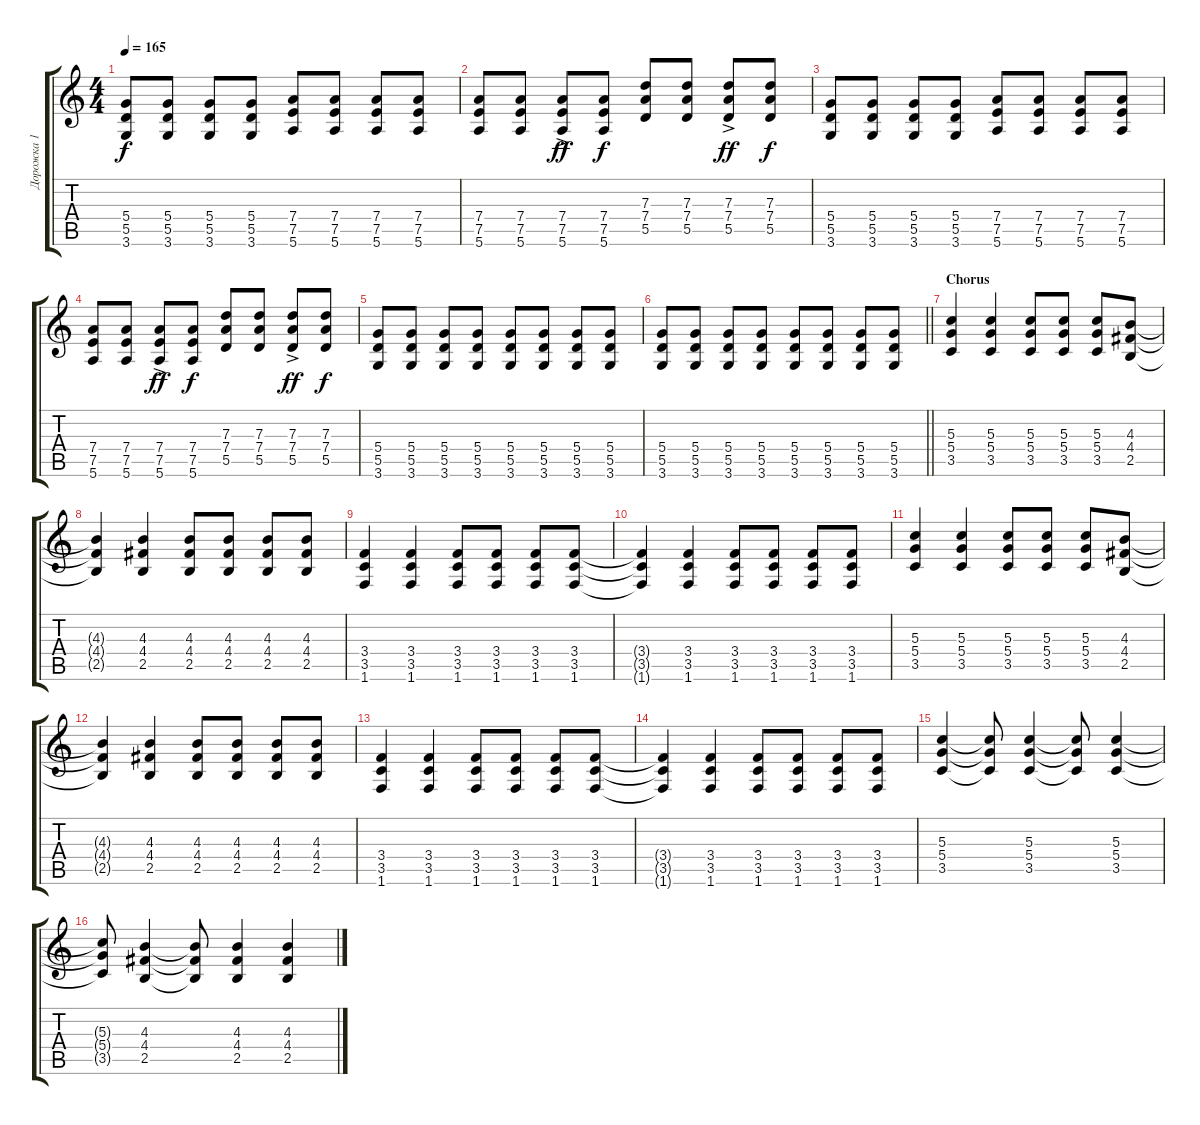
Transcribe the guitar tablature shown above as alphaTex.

\track ("Дорожка 1" "Дорожка 1") {instrument distortionguitar}
\staff {score tabs}
\tuning (E4 B3 G3 D3 A2 E2) {hide}
\ts (4 4)
\tempo 165
\clef g2
\ks c
(5.4 5.5 3.6).8{dy f} (5.4 5.5 3.6).8 (5.4 5.5 3.6).8 (5.4 5.5 3.6).8 (7.4 7.5 5.6).8 (7.4 7.5 5.6).8 (7.4 7.5 5.6).8 (7.4 7.5 5.6).8 |
(7.4 7.5 5.6).8 (7.4 7.5 5.6).8 (7.4{ac} 7.5{ac} 5.6{ac}).8{dy ff} (7.4 7.5 5.6).8{dy f} (7.3 7.4 5.5).8 (7.3 7.4 5.5).8 (7.3{ac} 7.4{ac} 5.5{ac}).8{dy ff} (7.3 7.4 5.5).8{dy f} |
(5.4 5.5 3.6).8 (5.4 5.5 3.6).8 (5.4 5.5 3.6).8 (5.4 5.5 3.6).8 (7.4 7.5 5.6).8 (7.4 7.5 5.6).8 (7.4 7.5 5.6).8 (7.4 7.5 5.6).8 |
(7.4 7.5 5.6).8 (7.4 7.5 5.6).8 (7.4{ac} 7.5{ac} 5.6{ac}).8{dy ff} (7.4 7.5 5.6).8{dy f} (7.3 7.4 5.5).8 (7.3 7.4 5.5).8 (7.3{ac} 7.4{ac} 5.5{ac}).8{dy ff} (7.3 7.4 5.5).8{dy f} |
(5.4 5.5 3.6).8 (5.4 5.5 3.6).8 (5.4 5.5 3.6).8 (5.4 5.5 3.6).8 (5.4 5.5 3.6).8 (5.4 5.5 3.6).8 (5.4 5.5 3.6).8 (5.4 5.5 3.6).8 |
\barLineRight lightlight
(5.4 5.5 3.6).8 (5.4 5.5 3.6).8 (5.4 5.5 3.6).8 (5.4 5.5 3.6).8 (5.4 5.5 3.6).8 (5.4 5.5 3.6).8 (5.4 5.5 3.6).8 (5.4 5.5 3.6).8 |
\section ("" "Chorus")
(5.3 5.4 3.5).4 (5.3 5.4 3.5).4 (5.3 5.4 3.5).8 (5.3 5.4 3.5).8 (5.3 5.4 3.5).8 (4.3 4.4 2.5).8 |
(4.3{t} 4.4{t} 2.5{t}).4 (4.3 4.4 2.5).4 (4.3 4.4 2.5).8 (4.3 4.4 2.5).8 (4.3 4.4 2.5).8 (4.3 4.4 2.5).8 |
(3.4 3.5 1.6).4 (3.4 3.5 1.6).4 (3.4 3.5 1.6).8 (3.4 3.5 1.6).8 (3.4 3.5 1.6).8 (3.4 3.5 1.6).8 |
(3.4{t} 3.5{t} 1.6{t}).4 (3.4 3.5 1.6).4 (3.4 3.5 1.6).8 (3.4 3.5 1.6).8 (3.4 3.5 1.6).8 (3.4 3.5 1.6).8 |
(5.3 5.4 3.5).4 (5.3 5.4 3.5).4 (5.3 5.4 3.5).8 (5.3 5.4 3.5).8 (5.3 5.4 3.5).8 (4.3 4.4 2.5).8 |
(4.3{t} 4.4{t} 2.5{t}).4 (4.3 4.4 2.5).4 (4.3 4.4 2.5).8 (4.3 4.4 2.5).8 (4.3 4.4 2.5).8 (4.3 4.4 2.5).8 |
(3.4 3.5 1.6).4 (3.4 3.5 1.6).4 (3.4 3.5 1.6).8 (3.4 3.5 1.6).8 (3.4 3.5 1.6).8 (3.4 3.5 1.6).8 |
(3.4{t} 3.5{t} 1.6{t}).4 (3.4 3.5 1.6).4 (3.4 3.5 1.6).8 (3.4 3.5 1.6).8 (3.4 3.5 1.6).8 (3.4 3.5 1.6).8 |
(5.3 5.4 3.5).4 (5.3{t} 5.4{t} 3.5{t}).8 (5.3 5.4 3.5).4 (5.3{t} 5.4{t} 3.5{t}).8 (5.3 5.4 3.5).4 |
(5.3{t} 5.4{t} 3.5{t}).8 (4.3 4.4 2.5).4 (4.3{t} 4.4{t} 2.5{t}).8 (4.3 4.4 2.5).4 (4.3 4.4 2.5).4
